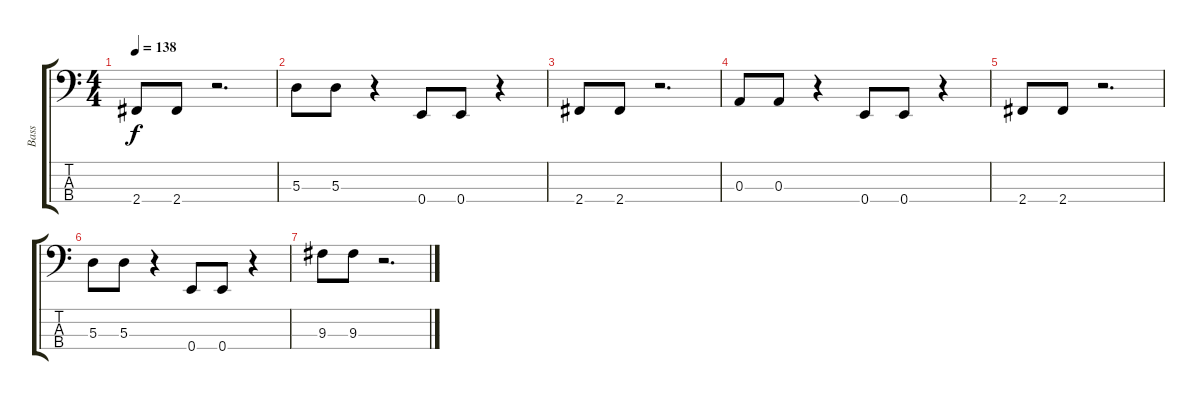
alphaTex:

\track ("Bass" "Bass") {instrument electricbassfinger}
\staff {score tabs}
\tuning (G2 D2 A1 E1) {hide}
\ts (4 4)
\tempo 138
\clef f4
\ks c
2.4.8{dy f} 2.4.8 r.2{d} |
5.3.8 5.3.8 r.4 0.4.8 0.4.8 r.4 |
2.4.8 2.4.8 r.2{d} |
0.3.8 0.3.8 r.4 0.4.8 0.4.8 r.4 |
2.4.8 2.4.8 r.2{d} |
5.3.8 5.3.8 r.4 0.4.8 0.4.8 r.4 |
9.3.8 9.3.8 r.2{d}
